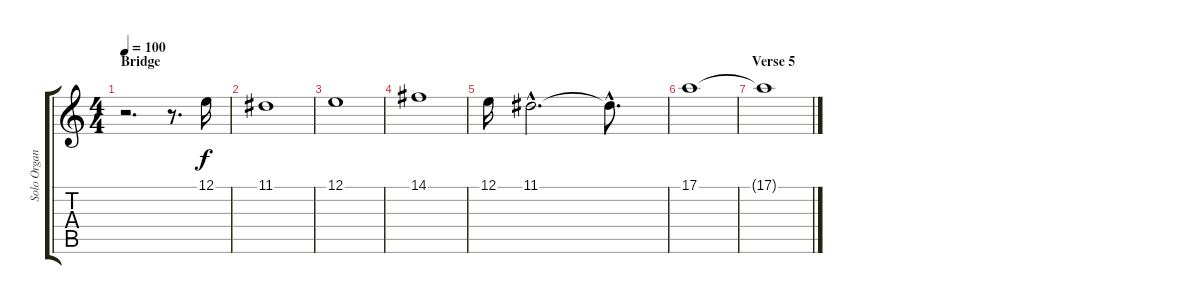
\track ("Solo Organ" "Solo Organ") {instrument pad3polysynth}
\staff {score tabs}
\tuning (E4 B3 G3 D3 A2 E2) {hide}
\ts (4 4)
\section ("" "Bridge")
\tempo 100
\clef g2
\ks c
r.2{d dy f} r.8{d} 12.1.16 |
11.1.1 |
12.1.1 |
14.1.1 |
12.1.16 11.1{hac}.2{d} 11.1{hac t}.8{d} |
17.1.1 |
\section ("" "Verse 5")
17.1{t}.1
